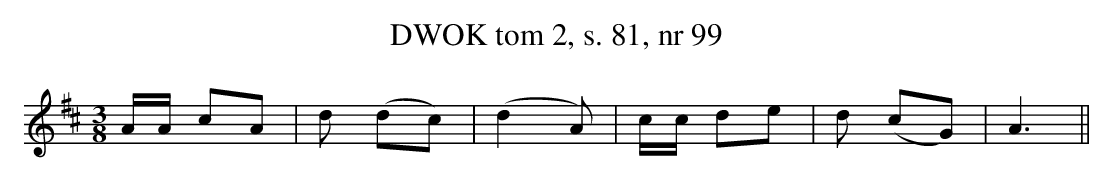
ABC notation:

X:1
T: DWOK tom 2, s. 81, nr 99
L: 1/16
M: 3/8
K: D
AA c2A2|\
d2 (d2c2)|\
(d4A2)|\
cc d2e2|\
d2 (c2G2)|\
A6||
